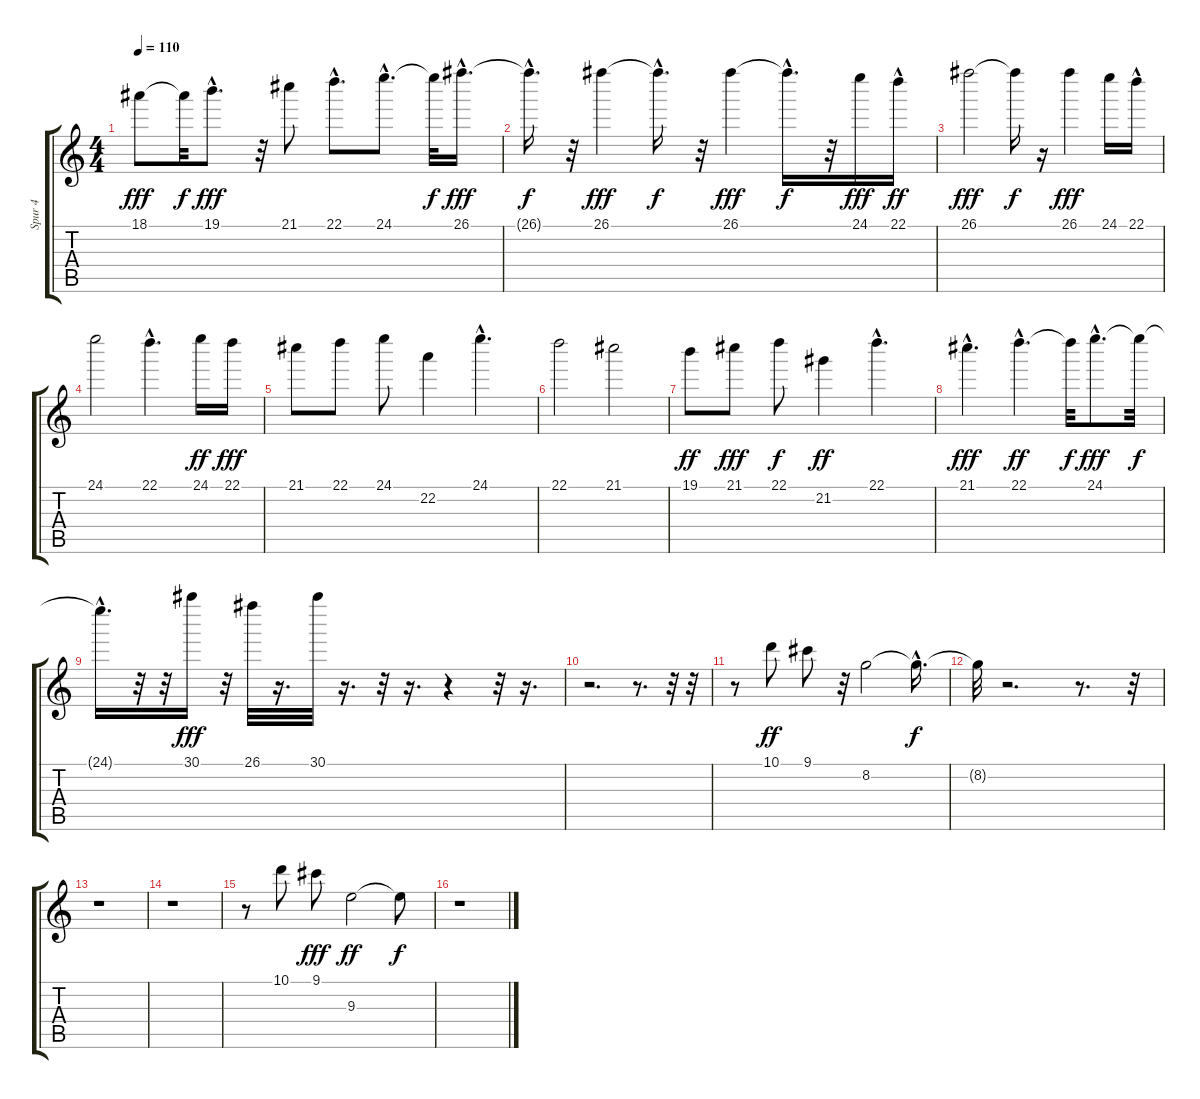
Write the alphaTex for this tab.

\track ("Spur 4" "Spur 4") {instrument overdrivenguitar}
\staff {score tabs}
\tuning (E4 B3 G3 D3 A2 E2) {hide}
\ts (4 4)
\tempo 110
\clef g2
\ks c
18.1.8{dy fff} 18.1{t}.32{dy f} 19.1{hac}.8{d dy fff} r.32 21.1.8 22.1{hac}.8{d} 24.1{hac}.8{d} 24.1{t}.32{dy f} 26.1{hac}.16{d dy fff} |
26.1{hac t}.16{d dy f} r.32 26.1.4{dy fff} 26.1{hac t}.16{d dy f} r.32 26.1.4{dy fff} 26.1{hac t}.16{d dy f} r.32 24.1.16{dy fff} 22.1{hac}.16{dy ff} |
26.1.2{dy fff} 26.1{t}.16{dy f} r.16 26.1.4{dy fff} 24.1.16 22.1{hac}.16 |
24.1.2 22.1{hac}.4{d} 24.1.16{dy ff} 22.1.16{dy fff} |
21.1.8 22.1.8 24.1.8 22.2.4 24.1{hac}.4{d} |
22.1.2 21.1.2 |
19.1.8{dy ff} 21.1.8{dy fff} 22.1.8{dy f} 21.2.4{dy ff} 22.1{hac}.4{d} |
21.1{hac}.4{d dy fff} 22.1{hac}.4{d dy ff} 22.1{t}.32{dy f} 24.1{hac}.8{d dy fff} 24.1{t}.32{dy f} |
24.1{hac t}.16{d} r.32 r.32 30.1.16{dy fff} r.32 26.1.32 r.16{d} 30.1.32 r.16{d} r.32 r.16{d} r.4 r.32 r.16{d} |
r.2{d} r.8{d} r.32 r.32 |
r.8 10.1.8{dy ff} 9.1.8 r.32 8.2.2 8.2{hac t}.16{d dy f} |
8.2{t}.32 r.2{d} r.8{d} r.32 |
r.1 |
r.1 |
r.8 10.1.8 9.1.8{dy fff} 9.3.2{dy ff} 9.3{t}.8{dy f} |
r.1
